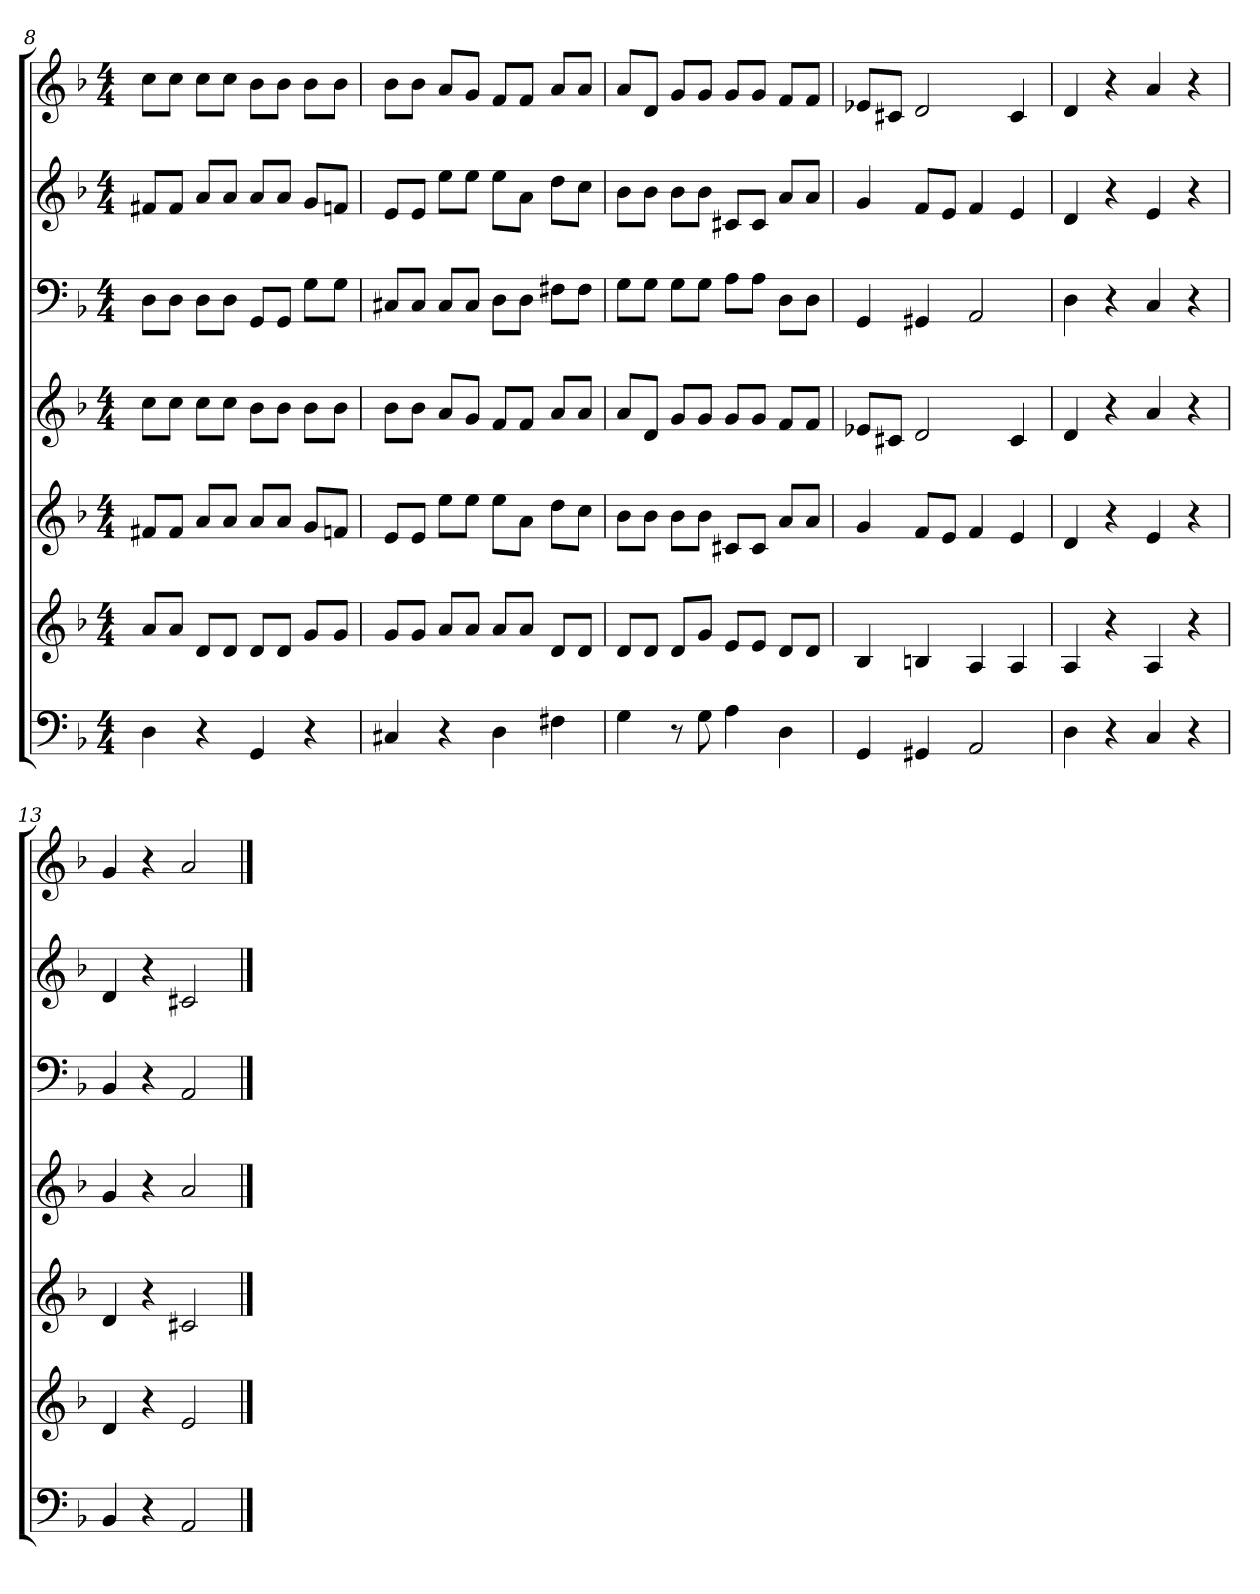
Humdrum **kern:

**kern	**kern	**kern	**kern	**kern	**kern	**kern
*part7	*part6	*part5	*part4	*part3	*part2	*part1
*staff7	*staff6	*staff5	*staff4	*staff3	*staff2	*staff1
*k[b-]	*k[b-]	*k[b-]	*k[b-]	*k[b-]	*k[b-]	*k[b-]
*d:	*d:	*d:	*d:	*d:	*d:	*d:
*M4/4	*M4/4	*M4/4	*M4/4	*M4/4	*M4/4	*M4/4
=8	=8	=8	=8	=8	=8	=8
4D	8aL	8f#XL	8ccL	8DL	8f#XL	8ccL
.	8aJ	8f#J	8ccJ	8DJ	8f#J	8ccJ
4r	8dL	8aL	8ccL	8DL	8aL	8ccL
.	8dJ	8aJ	8ccJ	8DJ	8aJ	8ccJ
4GG	8dL	8aL	8b-L	8GGL	8aL	8b-L
.	8dJ	8aJ	8b-J	8GGJ	8aJ	8b-J
4r	8gL	8gL	8b-L	8GL	8gL	8b-L
.	8gJ	8fnJ	8b-J	8GJ	8fnJ	8b-J
=9	=9	=9	=9	=9	=9	=9
4C#X	8gL	8eL	8b-L	8C#XL	8eL	8b-L
.	8gJ	8eJ	8b-J	8C#J	8eJ	8b-J
4r	8aL	8eeL	8aL	8C#L	8eeL	8aL
.	8aJ	8eeJ	8gJ	8C#J	8eeJ	8gJ
4D	8aL	8eeL	8fL	8DL	8eeL	8fL
.	8aJ	8aJ	8fJ	8DJ	8aJ	8fJ
4F#X	8dL	8ddL	8aL	8F#XL	8ddL	8aL
.	8dJ	8ccJ	8aJ	8F#J	8ccJ	8aJ
=10	=10	=10	=10	=10	=10	=10
4G	8dL	8b-L	8aL	8GL	8b-L	8aL
.	8dJ	8b-J	8dJ	8GJ	8b-J	8dJ
8r	8dL	8b-L	8gL	8GL	8b-L	8gL
8G	8gJ	8b-J	8gJ	8GJ	8b-J	8gJ
4A	8eL	8c#XL	8gL	8AL	8c#XL	8gL
.	8eJ	8c#J	8gJ	8AJ	8c#J	8gJ
4D	8dL	8aL	8fL	8DL	8aL	8fL
.	8dJ	8aJ	8fJ	8DJ	8aJ	8fJ
=11	=11	=11	=11	=11	=11	=11
4GG	4B-	4g	8e-XL	4GG	4g	8e-XL
.	.	.	8c#XJ	.	.	8c#XJ
4GG#X	4Bn	8fL	2d	4GG#X	8fL	2d
.	.	8eJ	.	.	8eJ	.
2AA	4A	4f	.	2AA	4f	.
.	4A	4e	4c#	.	4e	4c#
=12	=12	=12	=12	=12	=12	=12
4D	4A	4d	4d	4D	4d	4d
4r	4r	4r	4r	4r	4r	4r
4C	4A	4e	4a	4C	4e	4a
4r	4r	4r	4r	4r	4r	4r
=13	=13	=13	=13	=13	=13	=13
4BB-	4d	4d	4g	4BB-	4d	4g
4r	4r	4r	4r	4r	4r	4r
2AA	2e	2c#X	2a	2AA	2c#X	2a
==	==	==	==	==	==	==
*-	*-	*-	*-	*-	*-	*-
